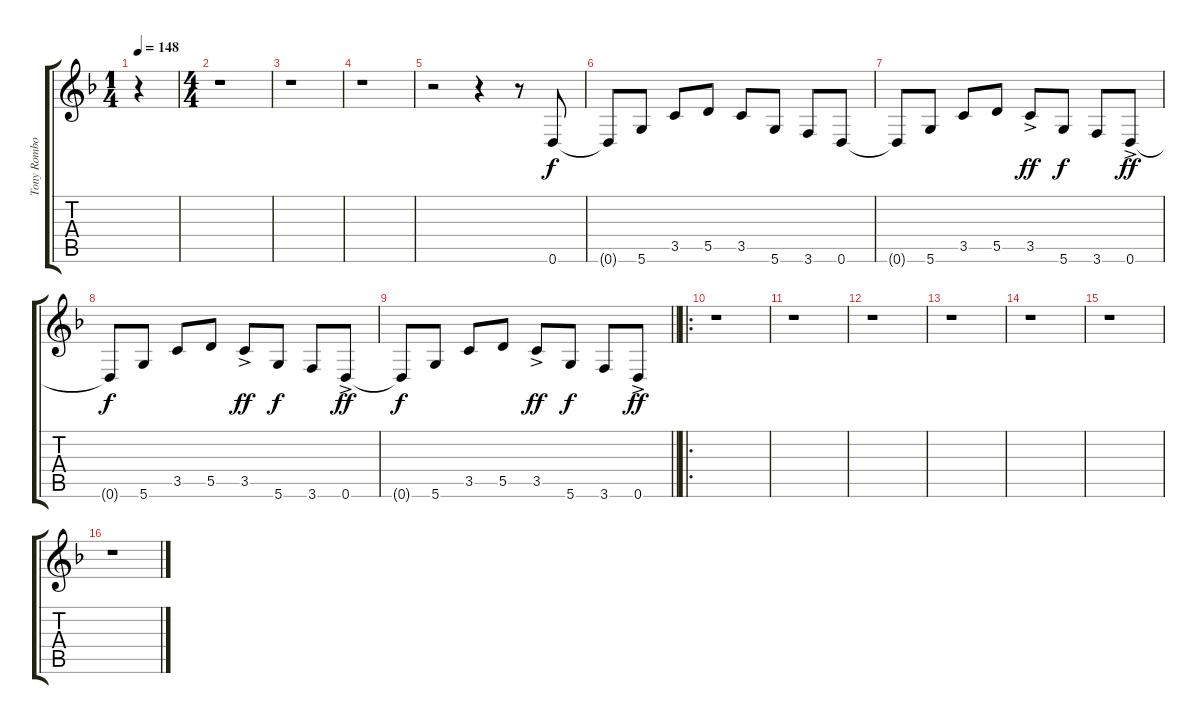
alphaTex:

\track ("Tony Rombola" "Tony Rombo") {instrument distortionguitar}
\staff {score tabs}
\tuning (E4 B3 G3 D3 A2 D2) {hide}
\ts (1 4)
\tempo 148
\clef g2
\ks f
r.4{dy f instrument distortionguitar} |
\ts (4 4)
r.1 |
r.1 |
r.1 |
r.2 r.4 r.8 0.6.8 |
0.6{t}.8 5.6.8 3.5.8 5.5.8 3.5.8 5.6.8 3.6.8 0.6.8 |
0.6{t}.8 5.6.8 3.5.8 5.5.8 3.5{ac}.8{dy ff} 5.6.8{dy f} 3.6.8 0.6{ac}.8{dy ff} |
0.6{t}.8{dy f} 5.6.8 3.5.8 5.5.8 3.5{ac}.8{dy ff} 5.6.8{dy f} 3.6.8 0.6{ac}.8{dy ff} |
\barLineRight lightlight
0.6{t}.8{dy f} 5.6.8 3.5.8 5.5.8 3.5{ac}.8{dy ff} 5.6.8{dy f} 3.6.8 0.6{ac}.8{dy ff} |
\ro
r.1 |
r.1 |
r.1 |
r.1 |
r.1 |
r.1 |
r.1
